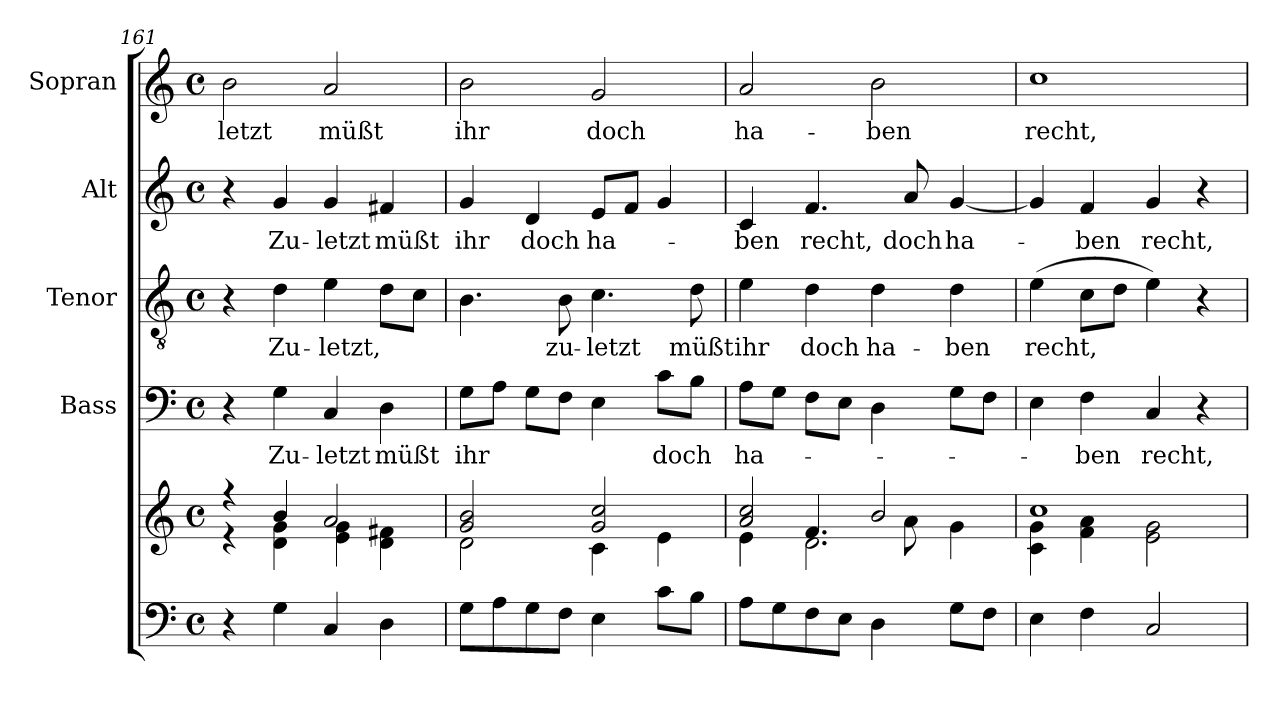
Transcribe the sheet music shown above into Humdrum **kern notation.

**kern	**kern	**kern	**text	**kern	**text	**kern	**text	**kern	**text
*part5	*part5	*part4	*part4	*part3	*part3	*part2	*part2	*part1	*part1
*staff6	*staff5	*staff4	*staff4	*staff3	*staff3	*staff2	*staff2	*staff1	*staff1
*	*	*I"Bass	*	*I"Tenor	*	*I"Alt	*	*I"Sopran	*
*	*	*I'B.	*	*I'T.	*	*I'A.	*	*I'S.	*
*clefF4	*clefG2	*clefF4	*	*clefGv2	*	*clefG2	*	*clefG2	*
*k[]	*k[]	*k[]	*	*k[]	*	*k[]	*	*k[]	*
*C:	*C:	*C:	*	*C:	*	*C:	*	*C:	*
*M4/4	*M4/4	*M4/4	*	*M4/4	*	*M4/4	*	*M4/4	*
*met(c)	*met(c)	*met(c)	*	*met(c)	*	*met(c)	*	*met(c)	*
=161	=161	=161	=161	=161	=161	=161	=161	=161	=161
*	*^	*	*	*	*	*	*	*	*
!	!	!	!	!	!	!	!	!	!	!LO:LY:b
4r	4r	4r	4r	.	4r	.	4r	.	2b\	-letzt
!	!	!	!	!LO:LY:b	!	!LO:LY:b	!	!LO:LY:b	!	!
4G\	4b/	4d\ 4g\	4G\	Zu-	4d\	Zu-	4g/	Zu-	.	.
!	!	!	!	!LO:LY:b	!	!LO:LY:b	!	!LO:LY:b	!	!LO:LY:b
4C/	2a/	4e\ 4g\	4C/	-letzt	4e\	-letzt,	4g/	-letzt	2a/	müßt
!	!	!	!	!LO:LY:b	!	!	!	!LO:LY:b	!	!
4D\	.	4d\ 4f#X\	4D\	müßt	8d\L	.	4f#X/	müßt	.	.
.	.	.	.	.	8c\J	.	.	.	.	.
=162	=162	=162	=162	=162	=162	=162	=162	=162	=162	=162
!	!	!	!	!LO:LY:b	!	!	!	!LO:LY:b	!	!LO:LY:b
8G\L	2g/ 2b/	2d\	8G\L	ihr	4.B\	.	4g/	ihr	2b\	ihr
8A\	.	.	8A\J	.	.	.	.	.	.	.
!	!	!	!	!	!	!	!	!LO:LY:b	!	!
8G\	.	.	8G\L	.	.	.	4d/	doch	.	.
!	!	!	!	!	!	!LO:LY:b	!	!	!	!
8F\J	.	.	8F\J	.	8B\	zu-	.	.	.	.
!	!	!	!	!	!	!LO:LY:b	!	!LO:LY:b	!	!LO:LY:b
4E\	2g/ 2cc/	4c\	4E\	.	4.c\	-letzt	8e/L	ha-	2g/	doch
.	.	.	.	.	.	.	8f/J	.	.	.
!	!	!	!	!LO:LY:b	!	!	!	!	!	!
8c\L	.	4e\	8c\L	doch	.	.	4g/	.	.	.
!	!	!	!	!	!	!LO:LY:b	!	!	!	!
8B\J	.	.	8B\J	.	8d\	müßt	.	.	.	.
=163	=163	=163	=163	=163	=163	=163	=163	=163	=163	=163
*	*	*^	*	*	*	*	*	*	*	*
!	!	!	!	!	!LO:LY:b	!	!LO:LY:b	!	!LO:LY:b	!	!LO:LY:b
8A\L	2a/ 2cc/	4e\	4ryy	8A\L	ha-	4e\	ihr	4c/	-ben	2a/	ha-
8G\	.	.	.	8G\J	.	.	.	.	.	.	.
!	!	!	!	!	!	!	!LO:LY:b	!	!LO:LY:b	!	!
8F\	.	4.f/	2.d\	8F\L	.	4d\	doch	4.f/	recht,	.	.
8E\J	.	.	.	8E\J	.	.	.	.	.	.	.
!	!	!	!	!	!	!	!LO:LY:b	!	!	!	!LO:LY:b
4D\	2b/	.	.	4D\	.	4d\	ha-	.	.	2b\	-ben
!	!	!	!	!	!	!	!	!	!LO:LY:b	!	!
.	.	8a\	.	.	.	.	.	8a/	doch	.	.
!	!	!	!	!	!	!	!LO:LY:b	!	!LO:LY:b	!	!
8G\L	.	4g\	.	8G\L	.	4d\	-ben	[4g/	ha-	.	.
8F\J	.	.	.	8F\J	.	.	.	.	.	.	.
*	*	*v	*v	*	*	*	*	*	*	*	*
=164	=164	=164	=164	=164	=164	=164	=164	=164	=164	=164
!	!	!	!	!	!	!LO:LY:b	!	!	!	!LO:LY:b
4E\	1cc	4c\ 4g\	4E\	.	(>4e\	recht,	4g/]	.	1cc	recht,
!	!	!	!	!LO:LY:b	!	!	!	!LO:LY:b	!	!
4F\	.	4f\ 4a\	4F\	-ben	8c\L	.	4f/	-ben	.	.
.	.	.	.	.	8d\J	.	.	.	.	.
!	!	!	!	!LO:LY:b	!	!	!	!LO:LY:b	!	!
2C/	.	2e\ 2g\	4C/	recht,	4e\)	.	4g/	recht,	.	.
.	.	.	4r	.	4r	.	4r	.	.	.
*	*v	*v	*	*	*	*	*	*	*	*
=	=	=	=	=	=	=	=	=	=
*-	*-	*-	*-	*-	*-	*-	*-	*-	*-
